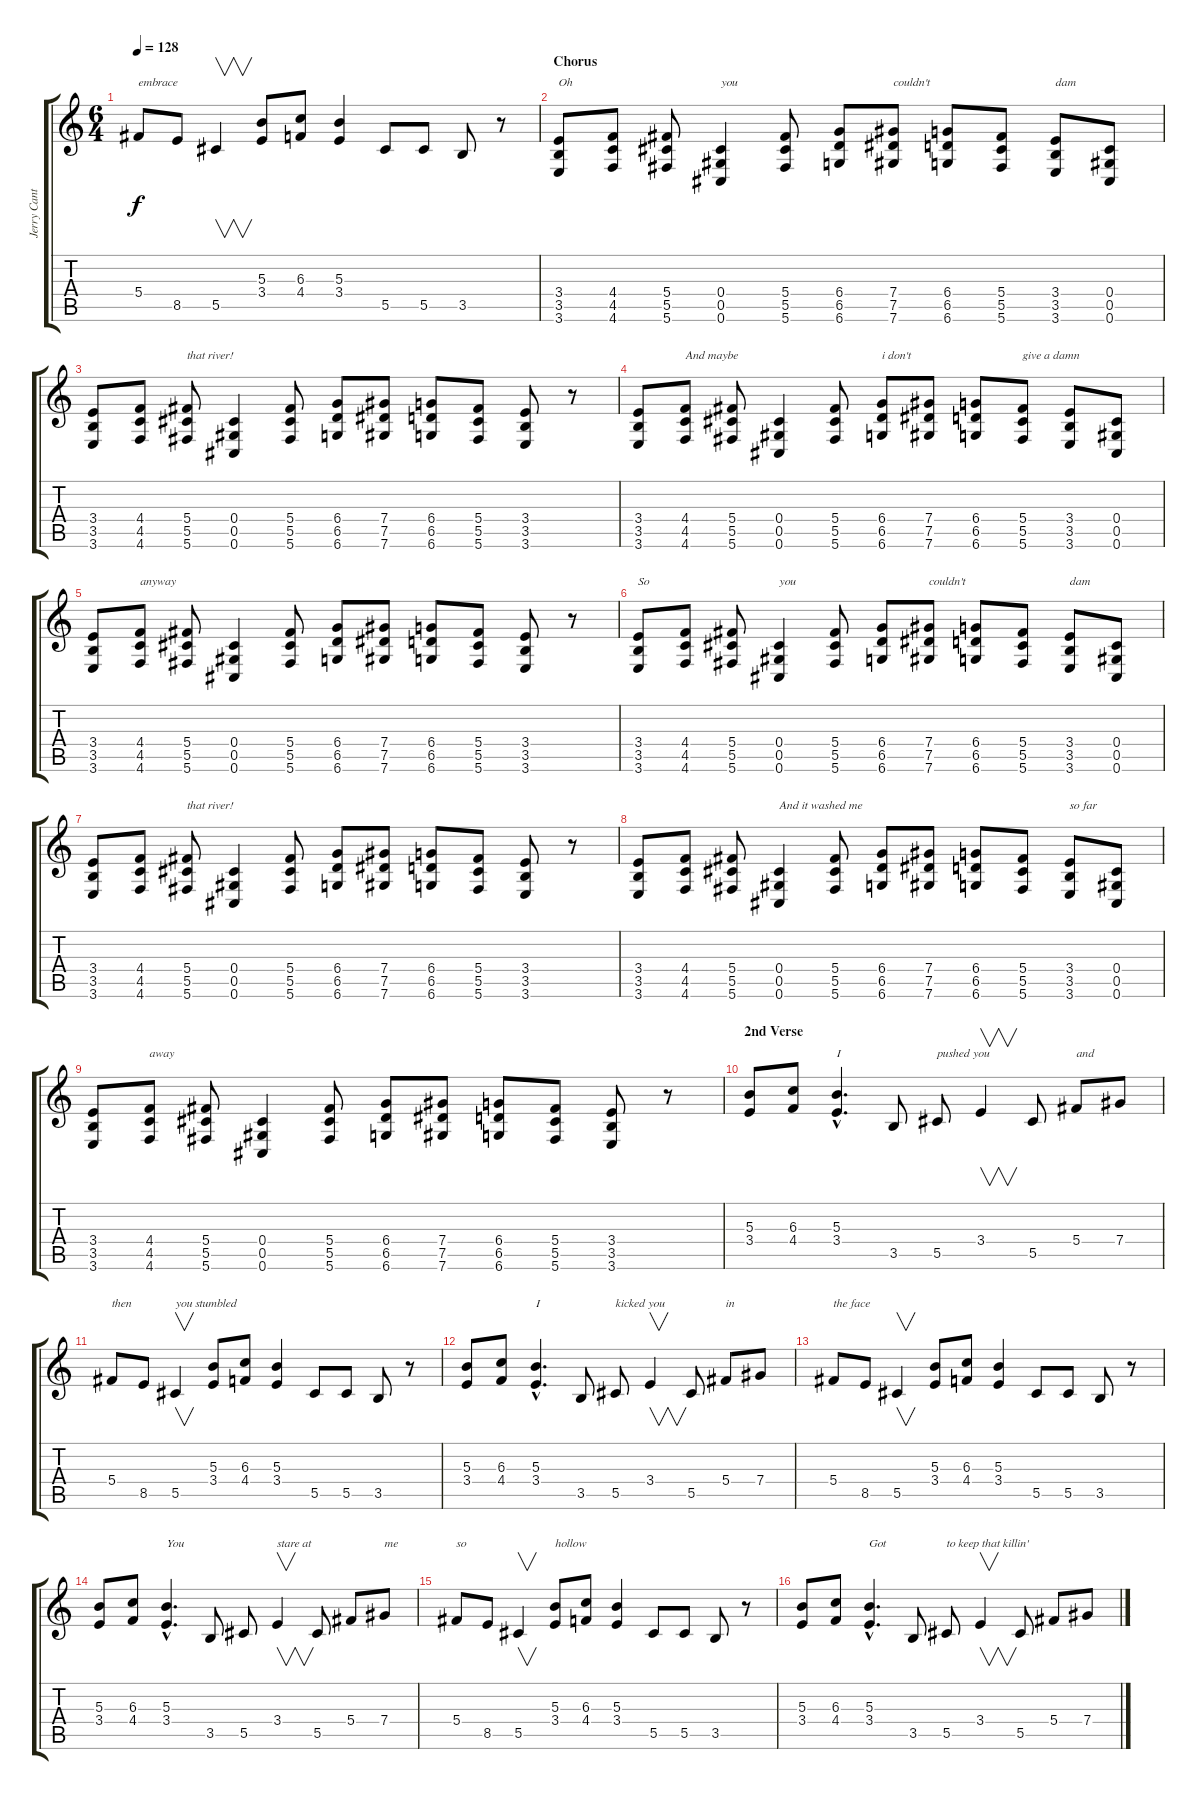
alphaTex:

\track ("Jerry Cantrell (Rythm Guitar)" "Jerry Cant") {instrument distortionguitar}
\staff {score tabs}
\tuning (Eb4 Bb3 Gb3 Db3 Ab2 Db2) {hide}
\ts (6 4)
\tempo 128
\clef g2
\ks c
5.4.8{txt "embrace" dy f} 8.5.8 5.5.4{v} (5.3 3.4).8 (6.3 4.4).8 (5.3 3.4).4 5.5.8 5.5.8 3.5.8 r.8 |
\section ("" "Chorus")
(3.4 3.5 3.6).8{txt "Oh"} (4.4 4.5 4.6).8 (5.4 5.5 5.6).8 (0.4 0.5 0.6).4{txt "you"} (5.4 5.5 5.6).8 (6.4 6.5 6.6).8 (7.4 7.5 7.6).8{txt "couldn't "} (6.4 6.5 6.6).8 (5.4 5.5 5.6).8 (3.4 3.5 3.6).8{txt "dam"} (0.4 0.5 0.6).8 |
(3.4 3.5 3.6).8 (4.4 4.5 4.6).8 (5.4 5.5 5.6).8{txt "that river!"} (0.4 0.5 0.6).4 (5.4 5.5 5.6).8 (6.4 6.5 6.6).8 (7.4 7.5 7.6).8 (6.4 6.5 6.6).8 (5.4 5.5 5.6).8 (3.4 3.5 3.6).8 r.8 |
(3.4 3.5 3.6).8 (4.4 4.5 4.6).8{txt "And maybe"} (5.4 5.5 5.6).8 (0.4 0.5 0.6).4 (5.4 5.5 5.6).8 (6.4 6.5 6.6).8{txt "i don't "} (7.4 7.5 7.6).8 (6.4 6.5 6.6).8 (5.4 5.5 5.6).8{txt "give a damn"} (3.4 3.5 3.6).8 (0.4 0.5 0.6).8 |
(3.4 3.5 3.6).8 (4.4 4.5 4.6).8{txt "anyway"} (5.4 5.5 5.6).8 (0.4 0.5 0.6).4 (5.4 5.5 5.6).8 (6.4 6.5 6.6).8 (7.4 7.5 7.6).8 (6.4 6.5 6.6).8 (5.4 5.5 5.6).8 (3.4 3.5 3.6).8 r.8 |
(3.4 3.5 3.6).8{txt "So"} (4.4 4.5 4.6).8 (5.4 5.5 5.6).8 (0.4 0.5 0.6).4{txt "you"} (5.4 5.5 5.6).8 (6.4 6.5 6.6).8 (7.4 7.5 7.6).8{txt "couldn't "} (6.4 6.5 6.6).8 (5.4 5.5 5.6).8 (3.4 3.5 3.6).8{txt "dam"} (0.4 0.5 0.6).8 |
(3.4 3.5 3.6).8 (4.4 4.5 4.6).8 (5.4 5.5 5.6).8{txt "that river!"} (0.4 0.5 0.6).4 (5.4 5.5 5.6).8 (6.4 6.5 6.6).8 (7.4 7.5 7.6).8 (6.4 6.5 6.6).8 (5.4 5.5 5.6).8 (3.4 3.5 3.6).8 r.8 |
(3.4 3.5 3.6).8 (4.4 4.5 4.6).8 (5.4 5.5 5.6).8 (0.4 0.5 0.6).4{txt "And it washed me"} (5.4 5.5 5.6).8 (6.4 6.5 6.6).8 (7.4 7.5 7.6).8 (6.4 6.5 6.6).8 (5.4 5.5 5.6).8 (3.4 3.5 3.6).8{txt "so far"} (0.4 0.5 0.6).8 |
(3.4 3.5 3.6).8 (4.4 4.5 4.6).8{txt "away"} (5.4 5.5 5.6).8 (0.4 0.5 0.6).4 (5.4 5.5 5.6).8 (6.4 6.5 6.6).8 (7.4 7.5 7.6).8 (6.4 6.5 6.6).8 (5.4 5.5 5.6).8 (3.4 3.5 3.6).8 r.8 |
\section ("" "2nd Verse")
(5.3 3.4).8 (6.3 4.4).8 (5.3{hac} 3.4{hac}).4{d txt "I"} 3.5.8 5.5.8{txt "pushed you"} 3.4.4{v} 5.5.8 5.4.8{txt "and"} 7.4.8 |
5.4.8{txt "then"} 8.5.8 5.5.4{v txt "you stumbled"} (5.3 3.4).8 (6.3 4.4).8 (5.3 3.4).4 5.5.8 5.5.8 3.5.8 r.8 |
(5.3 3.4).8 (6.3 4.4).8 (5.3{hac} 3.4{hac}).4{d txt "I"} 3.5.8 5.5.8{txt "kicked you"} 3.4.4{v} 5.5.8 5.4.8{txt "in"} 7.4.8 |
5.4.8{txt "the face"} 8.5.8 5.5.4{v} (5.3 3.4).8 (6.3 4.4).8 (5.3 3.4).4 5.5.8 5.5.8 3.5.8 r.8 |
(5.3 3.4).8 (6.3 4.4).8 (5.3{hac} 3.4{hac}).4{d txt "You "} 3.5.8 5.5.8 3.4.4{v txt "stare at "} 5.5.8 5.4.8 7.4.8{txt "me"} |
5.4.8{txt "so"} 8.5.8 5.5.4{v} (5.3 3.4).8{txt "hollow"} (6.3 4.4).8 (5.3 3.4).4 5.5.8 5.5.8 3.5.8 r.8 |
(5.3 3.4).8 (6.3 4.4).8 (5.3{hac} 3.4{hac}).4{d txt "Got"} 3.5.8 5.5.8{txt "to keep that killin'"} 3.4.4{v} 5.5.8 5.4.8 7.4.8
